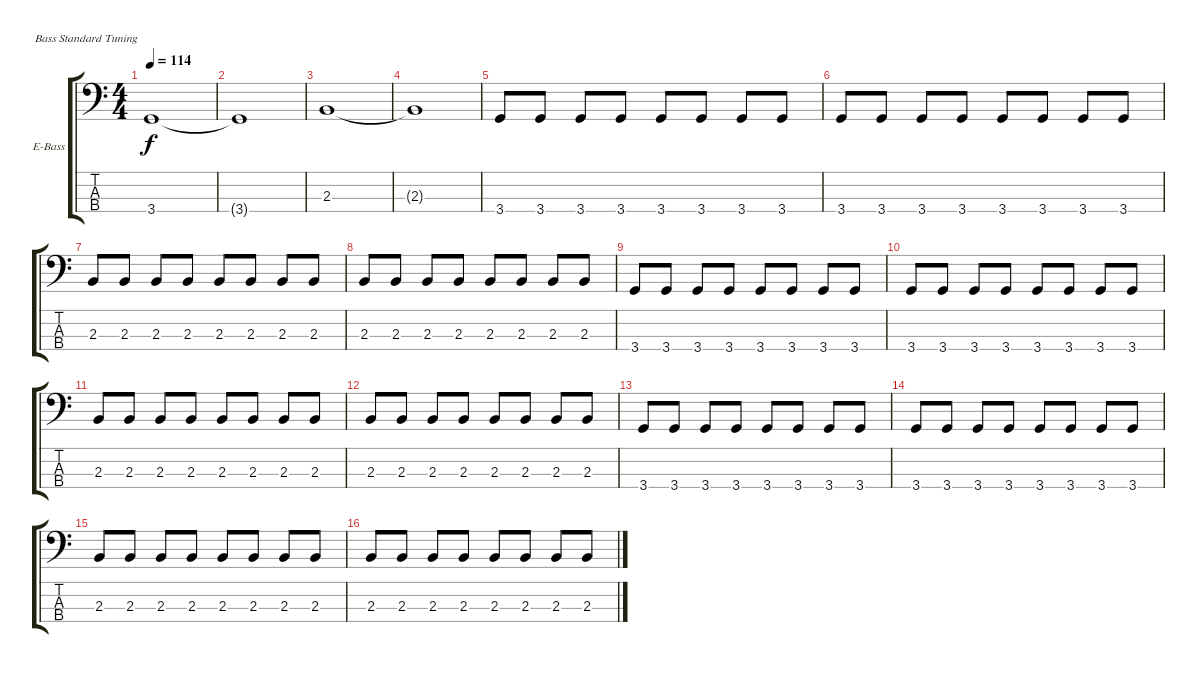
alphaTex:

\defaultSystemsLayout 4
\bracketExtendMode groupsimilarinstruments
\firstSystemTrackNameOrientation horizontal
\otherSystemsTrackNameOrientation horizontal
\track ("А. Андреев" "E-Bass") {instrument electricbassfinger}
\staff {score tabs}
\tuning (G2 D2 A1 E1)
\ts (4 4)
\tempo 114
\clef f4
\ks c
3.4.1{dy f} |
3.4{t}.1 |
2.3.1 |
2.3{t}.1 |
3.4.8 3.4.8 3.4.8 3.4.8 3.4.8 3.4.8 3.4.8 3.4.8 |
3.4.8 3.4.8 3.4.8 3.4.8 3.4.8 3.4.8 3.4.8 3.4.8 |
2.3.8 2.3.8 2.3.8 2.3.8 2.3.8 2.3.8 2.3.8 2.3.8 |
2.3.8 2.3.8 2.3.8 2.3.8 2.3.8 2.3.8 2.3.8 2.3.8 |
3.4.8 3.4.8 3.4.8 3.4.8 3.4.8 3.4.8 3.4.8 3.4.8 |
3.4.8 3.4.8 3.4.8 3.4.8 3.4.8 3.4.8 3.4.8 3.4.8 |
2.3.8 2.3.8 2.3.8 2.3.8 2.3.8 2.3.8 2.3.8 2.3.8 |
2.3.8 2.3.8 2.3.8 2.3.8 2.3.8 2.3.8 2.3.8 2.3.8 |
3.4.8 3.4.8 3.4.8 3.4.8 3.4.8 3.4.8 3.4.8 3.4.8 |
3.4.8 3.4.8 3.4.8 3.4.8 3.4.8 3.4.8 3.4.8 3.4.8 |
2.3.8 2.3.8 2.3.8 2.3.8 2.3.8 2.3.8 2.3.8 2.3.8 |
2.3.8 2.3.8 2.3.8 2.3.8 2.3.8 2.3.8 2.3.8 2.3.8
